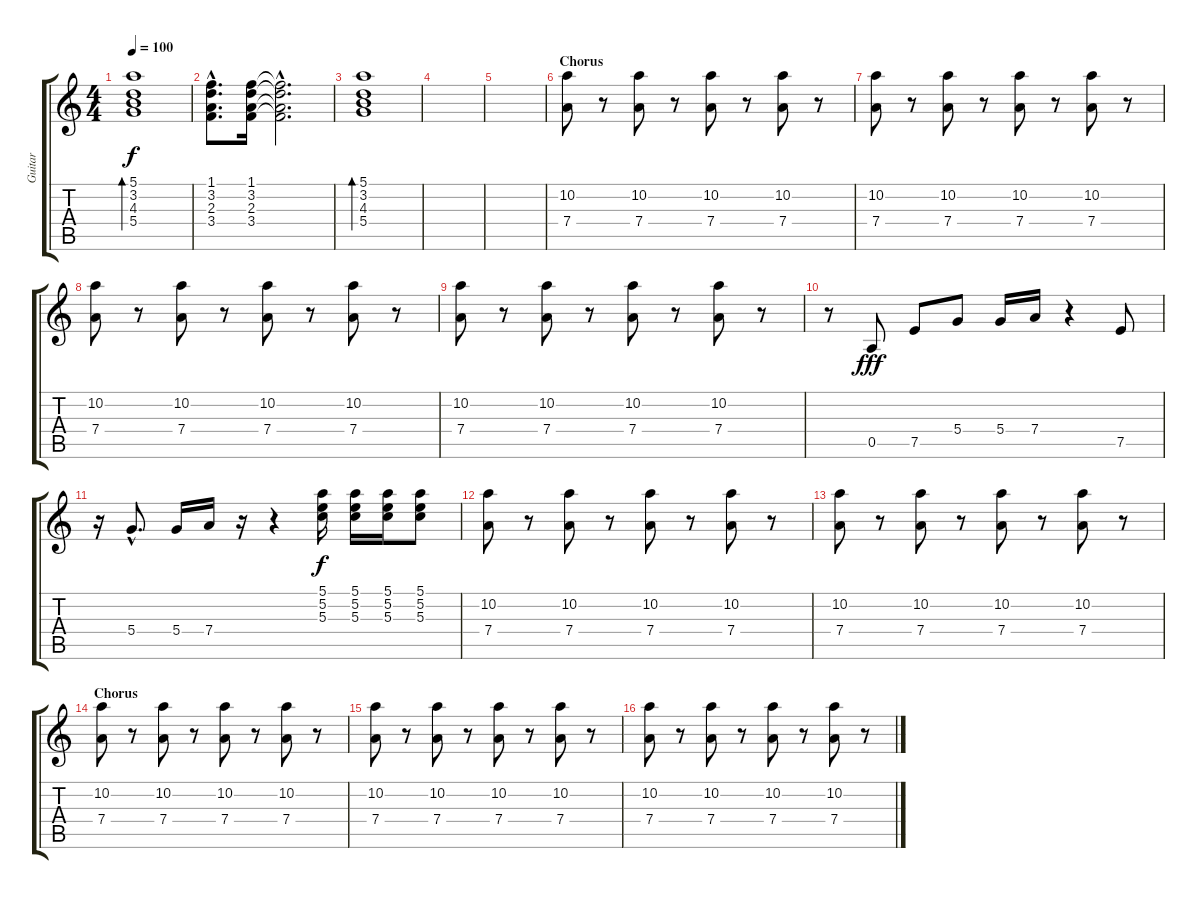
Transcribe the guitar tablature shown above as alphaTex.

\track ("Guitar" "Guitar") {instrument acousticguitarnylon}
\staff {score tabs}
\tuning (E4 B3 G3 D3 A2 E2) {hide}
\ts (4 4)
\tempo 100
\clef g2
\ks c
(5.1 3.2 4.3 5.4).1{bd 240 dy f} |
(1.1{hac} 3.2{hac} 2.3{hac} 3.4{hac}).8{d} (1.1 3.2 2.3 3.4).16 (1.1{hac t} 3.2{hac t} 2.3{hac t} 3.4{hac t}).2{d} |
(5.1 3.2 4.3 5.4).1{bd 240} |
|
|
\section ("" "Chorus")
(10.2 7.4).8 r.8 (10.2 7.4).8 r.8 (10.2 7.4).8 r.8 (10.2 7.4).8 r.8 |
(10.2 7.4).8 r.8 (10.2 7.4).8 r.8 (10.2 7.4).8 r.8 (10.2 7.4).8 r.8 |
(10.2 7.4).8 r.8 (10.2 7.4).8 r.8 (10.2 7.4).8 r.8 (10.2 7.4).8 r.8 |
(10.2 7.4).8 r.8 (10.2 7.4).8 r.8 (10.2 7.4).8 r.8 (10.2 7.4).8 r.8 |
r.8 0.5.8{dy fff} 7.5.8 5.4.8 5.4.16 7.4.16 r.4 7.5.8 |
r.16 5.4{hac}.8{d} 5.4.16 7.4.16 r.16 r.4 (5.1 5.2 5.3).16{dy f} (5.1 5.2 5.3).16 (5.1 5.2 5.3).16 (5.1 5.2 5.3).8 |
(10.2 7.4).8 r.8 (10.2 7.4).8 r.8 (10.2 7.4).8 r.8 (10.2 7.4).8 r.8 |
(10.2 7.4).8 r.8 (10.2 7.4).8 r.8 (10.2 7.4).8 r.8 (10.2 7.4).8 r.8 |
\section ("" "Chorus")
(10.2 7.4).8 r.8 (10.2 7.4).8 r.8 (10.2 7.4).8 r.8 (10.2 7.4).8 r.8 |
(10.2 7.4).8 r.8 (10.2 7.4).8 r.8 (10.2 7.4).8 r.8 (10.2 7.4).8 r.8 |
(10.2 7.4).8 r.8 (10.2 7.4).8 r.8 (10.2 7.4).8 r.8 (10.2 7.4).8 r.8
